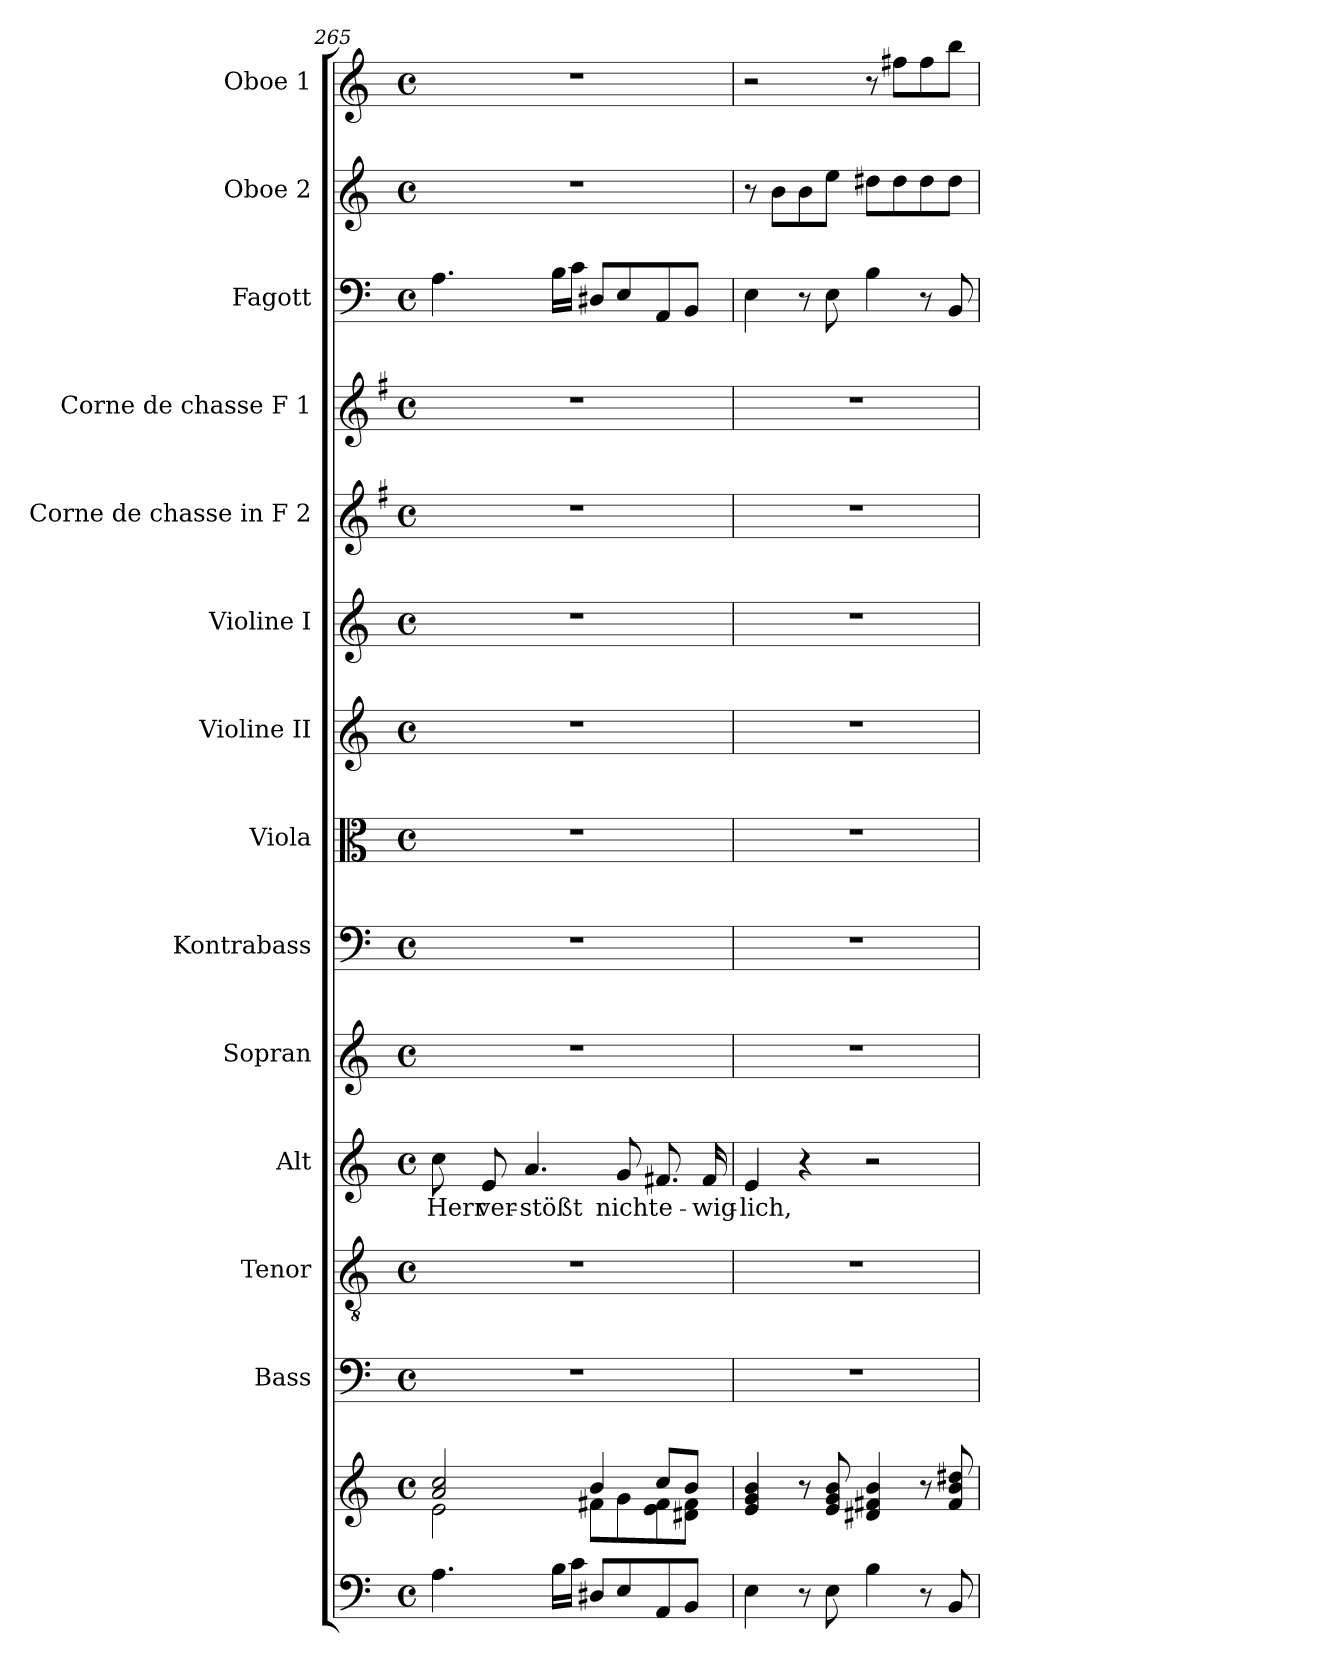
**kern	**kern	**kern	**kern	**kern	**text	**kern	**kern	**kern	**kern	**kern	**kern	**kern	**kern	**kern	**kern
*part14	*part14	*part13	*part12	*part11	*part11	*part10	*part9	*part8	*part7	*part6	*part5	*part4	*part3	*part2	*part1
*staff15	*staff14	*staff13	*staff12	*staff11	*staff11	*staff10	*staff9	*staff8	*staff7	*staff6	*staff5	*staff4	*staff3	*staff2	*staff1
*	*	*I"Bass	*I"Tenor	*I"Alt	*	*I"Sopran	*I"Kontrabass	*I"Viola	*I"Violine II	*I"Violine I	*I"Corne de chasse in F 2	*I"Corne de chasse F 1	*I"Fagott	*I"Oboe 2	*I"Oboe 1
*	*	*I'B.	*I'T.	*I'A.	*	*I'S.	*I'Kb.	*I'Vla.	*I'Vl. II	*I'Vl. I	*	*	*I'Fg.	*I'Ob. 2	*I'Ob. 1
*clefF4	*clefG2	*clefF4	*clefGv2	*clefG2	*	*clefG2	*clefF4	*clefC3	*clefG2	*clefG2	*clefG2	*clefG2	*clefF4	*clefG2	*clefG2
*	*	*	*	*	*	*	*ITrd7c12	*	*	*	*ITrd4c7	*ITrd4c7	*	*	*
*k[]	*k[]	*k[]	*k[]	*k[]	*	*k[]	*k[]	*k[]	*k[]	*k[]	*k[]	*k[]	*k[]	*k[]	*k[]
*C:	*C:	*C:	*C:	*C:	*	*C:	*C:	*C:	*C:	*C:	*C:	*C:	*C:	*C:	*C:
*M4/4	*M4/4	*M4/4	*M4/4	*M4/4	*	*M4/4	*M4/4	*M4/4	*M4/4	*M4/4	*M4/4	*M4/4	*M4/4	*M4/4	*M4/4
*met(c)	*met(c)	*met(c)	*met(c)	*met(c)	*	*met(c)	*met(c)	*met(c)	*met(c)	*met(c)	*met(c)	*met(c)	*met(c)	*met(c)	*met(c)
=265	=265	=265	=265	=265	=265	=265	=265	=265	=265	=265	=265	=265	=265	=265	=265
*	*^	*	*	*	*	*	*	*	*	*	*	*	*	*	*
!	!	!	!	!	!	!LO:LY:b	!	!	!	!	!	!	!	!	!	!
4.A\	2a/ 2cc/	2e\	1r	1r	8cc\	Herr	1r	1r	1r	1r	1r	1r	1r	4.A\	1r	1r
!	!	!	!	!	!	!LO:LY:b	!	!	!	!	!	!	!	!	!	!
.	.	.	.	.	8e/	ver-	.	.	.	.	.	.	.	.	.	.
!	!	!	!	!	!	!LO:LY:b	!	!	!	!	!	!	!	!	!	!
.	.	.	.	.	4.a/	-stößt	.	.	.	.	.	.	.	.	.	.
16B\LL	.	.	.	.	.	.	.	.	.	.	.	.	.	16B\LL	.	.
16c\JJ	.	.	.	.	.	.	.	.	.	.	.	.	.	16c\JJ	.	.
8D#X/L	4b/	8f#X\L	.	.	.	.	.	.	.	.	.	.	.	8D#X/L	.	.
!	!	!	!	!	!	!LO:LY:b	!	!	!	!	!	!	!	!	!	!
8E/	.	8g\	.	.	8g/	nicht	.	.	.	.	.	.	.	8E/	.	.
!	!	!	!	!	!	!LO:LY:b	!	!	!	!	!	!	!	!	!	!
8AA/	8cc/L	8e\ 8f#\	.	.	8.f#X/	e-	.	.	.	.	.	.	.	8AA/	.	.
8BB/J	8b/J	8d#X\ 8f#\J	.	.	.	.	.	.	.	.	.	.	.	8BB/J	.	.
!	!	!	!	!	!	!LO:LY:b	!	!	!	!	!	!	!	!	!	!
.	.	.	.	.	16f#/	-wig-	.	.	.	.	.	.	.	.	.	.
*	*v	*v	*	*	*	*	*	*	*	*	*	*	*	*	*	*
=266	=266	=266	=266	=266	=266	=266	=266	=266	=266	=266	=266	=266	=266	=266	=266
!	!	!	!	!	!LO:LY:b	!	!	!	!	!	!	!	!	!	!
4E\	4e/ 4g/ 4b/	1r	1r	4e/	-lich,	1r	1r	1r	1r	1r	1r	1r	4E\	8r	2r
.	.	.	.	.	.	.	.	.	.	.	.	.	.	8b\L	.
8r	8r	.	.	4r	.	.	.	.	.	.	.	.	8r	8b\	.
8E\	8e/ 8g/ 8b/	.	.	.	.	.	.	.	.	.	.	.	8E\	8ee\J	.
4B\	4d#X/ 4f#X/ 4b/	.	.	2r	.	.	.	.	.	.	.	.	4B\	8dd#X\L	8r
.	.	.	.	.	.	.	.	.	.	.	.	.	.	8dd#\	8ff#X\L
8r	8r	.	.	.	.	.	.	.	.	.	.	.	8r	8dd#\	8ff#\
8BB/	8f#/ 8b/ 8dd#X/	.	.	.	.	.	.	.	.	.	.	.	8BB/	8dd#\J	8bb\J
=	=	=	=	=	=	=	=	=	=	=	=	=	=	=	=
*-	*-	*-	*-	*-	*-	*-	*-	*-	*-	*-	*-	*-	*-	*-	*-
